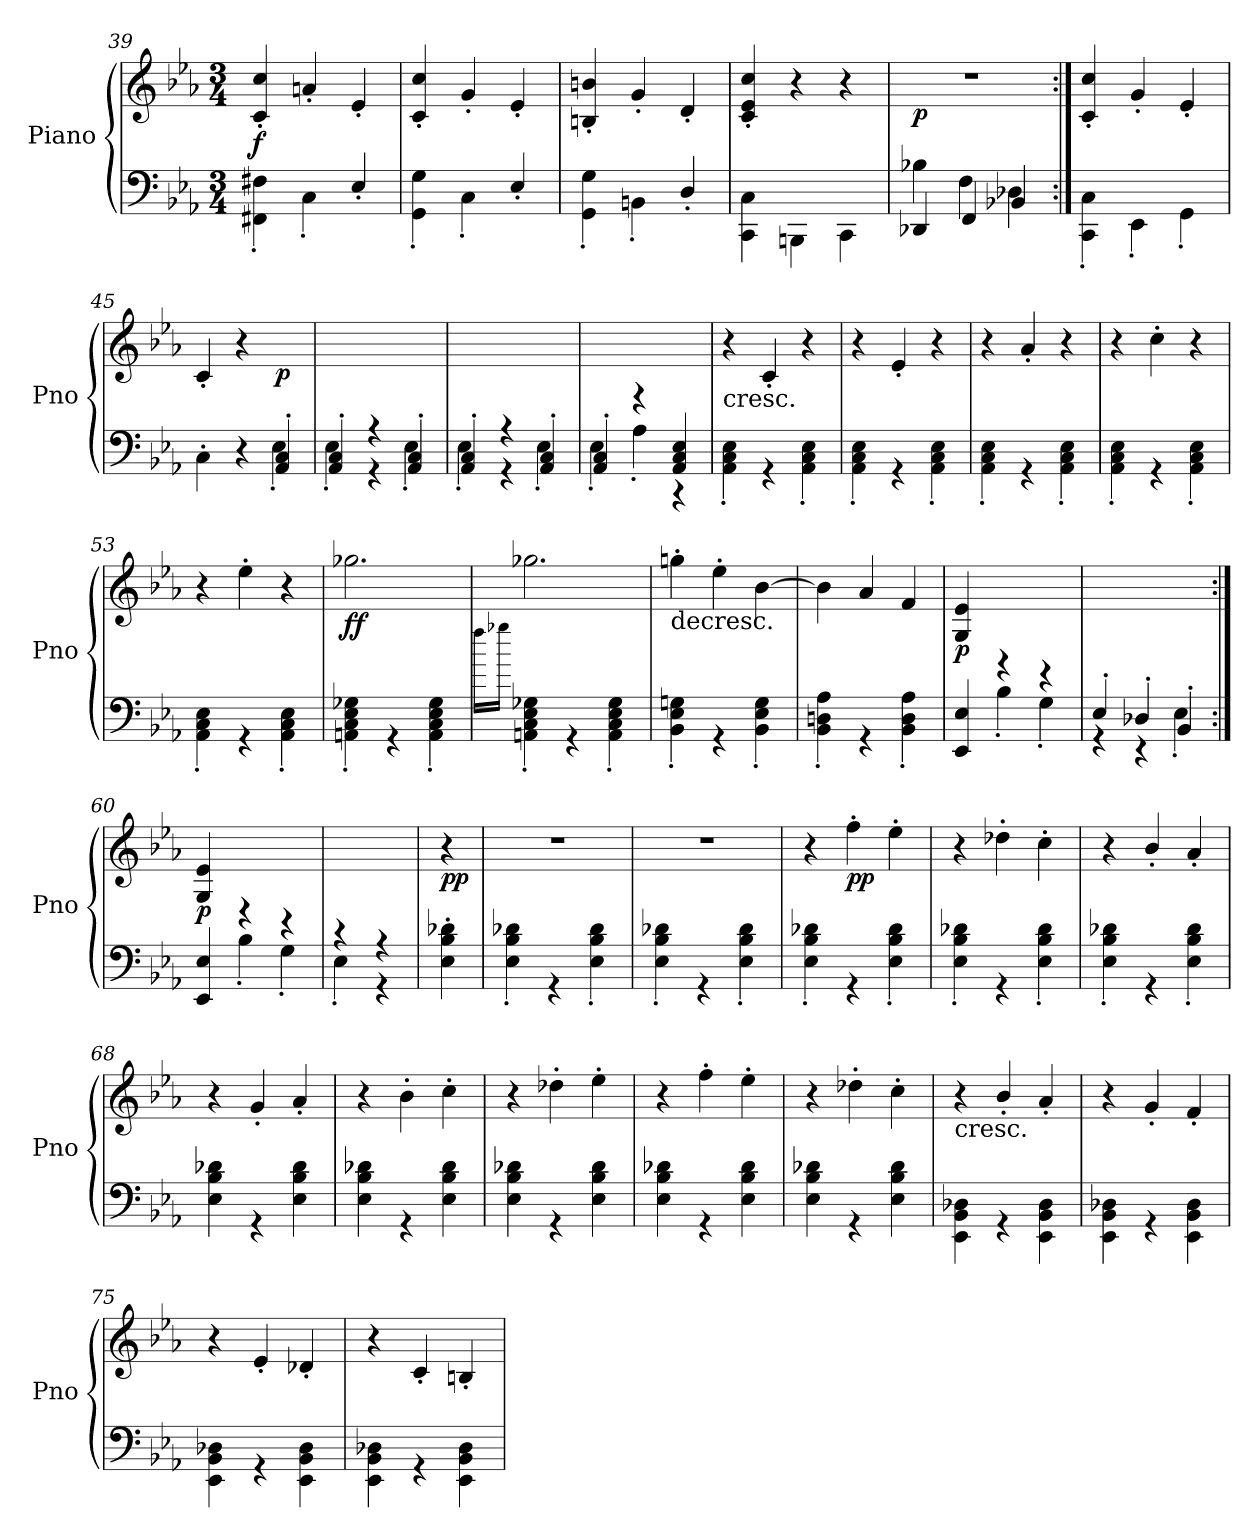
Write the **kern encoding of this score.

**kern	**kern	**dynam
*part1	*part1	*part1
*staff2	*staff1	*staff1/2
*I"Piano	*	*
*I'Pno	*	*
*clefF4	*clefG2	*
*k[b-e-a-]	*k[b-e-a-]	*
*c:	*c:	*
*M3/4	*M3/4	*
=39	=39	=39
*^	*	*
!	!	!	!LO:DY:b
2.ryy	4FF#X\' 4F#X\'	4c/' 4cc/'	f
.	4C'\	4an'/	.
.	4E-'/	4e-'/	.
=40	=40	=40	=40
2.ryy	4GG\' 4G\'	4c/' 4cc/'	.
.	4C'\	4g'/	.
.	4E-'/	4e-'/	.
=41	=41	=41	=41
2.ryy	4GG\' 4G\'	4Bn/' 4bn/'	.
.	4BBn'\	4g'/	.
.	4D'/	4d'/	.
=42	=42	=42	=42
2.ryy	4CC\ 4C\	4c/' 4e-/' 4cc/'	.
.	4BBBn\	4r	.
.	4CC\	4r	.
=43	=43	=43	=43
!	!	!	!LO:DY:b
4DD-X/	4B-X\	2.r	p
4FF/	4F\	.	.
4BB-X/	4D-X\	.	.
=44:|!	=44:|!	=44:|!	=44:|!
2.ryy	4CC\' 4C\'	4c/' 4cc/'	.
.	4EE-'\	4g'/	.
.	4GG'\	4e-'/	.
=45	=45	=45	=45
2ryy	4C'\	4c'/	.
.	4r	4r	.
!	!	!	!LO:DY:b
4AA-/' 4C/'	4E-'\	4ryy	p
=46	=46	=46	=46
4AA-/' 4C/'	4E-'\	2.ryy	.
4r	4r	.	.
4AA-/' 4C/'	4E-'\	.	.
=47	=47	=47	=47
4AA-/' 4C/'	4E-'\	2.ryy	.
4r	4r	.	.
4AA-/' 4C/'	4E-'\	.	.
!!LO:PB:g=z
=48	=48	=48	=48
4AA-/' 4C/'	4E-'\	2.ryy	.
4r	4A-'\	.	.
4AA-/ 4C/ 4E-/	4r	.	.
=49	=49	=49	=49
!	!	!LO:TX:b:t=cresc.	!
2.ryy	4AA-\' 4C\' 4E-\'	4r	.
.	4r	4c'/	.
.	4AA-\' 4C\' 4E-\'	4r	.
=50	=50	=50	=50
2.ryy	4AA-\' 4C\' 4E-\'	4r	.
.	4r	4e-'/	.
.	4AA-\' 4C\' 4E-\'	4r	.
=51	=51	=51	=51
2.ryy	4AA-\' 4C\' 4E-\'	4r	.
.	4r	4a-'/	.
.	4AA-\' 4C\' 4E-\'	4r	.
=52	=52	=52	=52
2.ryy	4AA-\' 4C\' 4E-\'	4r	.
.	4r	4cc'\	.
.	4AA-\' 4C\' 4E-\'	4r	.
=53	=53	=53	=53
2.ryy	4AA-\' 4C\' 4E-\'	4r	.
.	4r	4ee-'\	.
.	4AA-\' 4C\' 4E-\'	4r	.
=54	=54	=54	=54
!	!	!	!LO:DY:b
2.ryy	4AAn\' 4C\' 4E-\' 4G-X\'	2.gg-X\	ff
.	4r	.	.
.	4AA\' 4C\' 4E-\' 4G-\'	.	.
=55	=55	=55	=55
.	16qff\LL	.	.
.	16qgg-X\JJ	.	.
2.ryy	4AAn\' 4C\' 4E-\' 4G-X\'	2.gg-X\	.
.	4r	.	.
.	4AA\' 4C\' 4E-\' 4G-\'	.	.
=56	=56	=56	=56
!	!	!LO:TX:b:t=decresc.	!
2.ryy	4BB-\' 4E-\' 4Gn\'	4ggn'\	.
.	4r	4ee-'\	.
.	4BB-\' 4E-\' 4G\'	[4b-\	.
=57	=57	=57	=57
2.ryy	4BB-\' 4Dn\' 4A-\'	4b-\]	.
.	4r	4a-/	.
.	4BB-\' 4D\' 4A-\'	4f/	.
=58	=58	=58	=58
!	!	!	!LO:DY:b
4EE-/ 4E-/	4ryy	4G/ 4e-/	p
4r	4B-'\	2ryy	.
4r	4G'\	.	.
!!LO:LB:g=z
=59	=59	=59	=59
4E-'/	4r	2.ryy	.
4D-X'/	4r	.	.
4BB-'/	4E-'\	.	.
=60:|!	=60:|!	=60:|!	=60:|!
!	!	!	!LO:DY:b
4EE-/ 4E-/	4ryy	4G/ 4e-/	p
4r	4B-'\	4ryy	.
4r	4G'\	4ryy	.
=61	=61	=61	=61
4r	4E-'\	2ryy	.
4r	4r	.	.
=62	=62	=62	=62
!	!	!	!LO:DY:b
4ryy	4E-\' 4B-\' 4d-X\'	4r	pp
=63	=63	=63	=63
2.ryy	4E-\' 4B-\' 4d-X\'	2.r	.
.	4r	.	.
.	4E-\' 4B-\' 4d-\'	.	.
=64	=64	=64	=64
2.ryy	4E-\' 4B-\' 4d-X\'	2.r	.
.	4r	.	.
.	4E-\' 4B-\' 4d-\'	.	.
=65	=65	=65	=65
2.ryy	4E-\' 4B-\' 4d-X\'	4r	.
!	!	!	!LO:DY:b
.	4r	4ff'\	pp
.	4E-\' 4B-\' 4d-\'	4ee-'\	.
=66	=66	=66	=66
2.ryy	4E-\' 4B-\' 4d-X\'	4r	.
.	4r	4dd-X'\	.
.	4E-\' 4B-\' 4d-\'	4cc'\	.
=67	=67	=67	=67
2.ryy	4E-\' 4B-\' 4d-X\'	4r	.
.	4r	4b-'/	.
.	4E-\' 4B-\' 4d-\'	4a-'/	.
=68	=68	=68	=68
2.ryy	4E-\ 4B-\ 4d-X\	4r	.
.	4r	4g'/	.
.	4E-\ 4B-\ 4d-\	4a-'/	.
=69	=69	=69	=69
2.ryy	4E-\ 4B-\ 4d-X\	4r	.
.	4r	4b-'\	.
.	4E-\ 4B-\ 4d-\	4cc'\	.
!!LO:LB:g=z
=70	=70	=70	=70
2.ryy	4E-\ 4B-\ 4d-X\	4r	.
.	4r	4dd-X'\	.
.	4E-\ 4B-\ 4d-\	4ee-'\	.
=71	=71	=71	=71
2.ryy	4E-\ 4B-\ 4d-X\	4r	.
.	4r	4ff'\	.
.	4E-\ 4B-\ 4d-\	4ee-'\	.
=72	=72	=72	=72
2.ryy	4E-\ 4B-\ 4d-X\	4r	.
.	4r	4dd-X'\	.
.	4E-\ 4B-\ 4d-\	4cc'\	.
=73	=73	=73	=73
!	!	!LO:TX:b:t=cresc.	!
2.ryy	4EE-\ 4BB-\ 4D-X\	4r	.
.	4r	4b-'/	.
.	4EE-\ 4BB-\ 4D-\	4a-'/	.
=74	=74	=74	=74
2.ryy	4EE-\ 4BB-\ 4D-X\	4r	.
.	4r	4g'/	.
.	4EE-\ 4BB-\ 4D-\	4f'/	.
=75	=75	=75	=75
2.ryy	4EE-\ 4BB-\ 4D-X\	4r	.
.	4r	4e-'/	.
.	4EE-\ 4BB-\ 4D-\	4d-X'/	.
=76	=76	=76	=76
2.ryy	4EE-\ 4BB-\ 4D-X\	4r	.
.	4r	4c'/	.
.	4EE-\ 4BB-\ 4D-\	4Bn'/	.
*v	*v	*	*
=	=	=
*-	*-	*-
